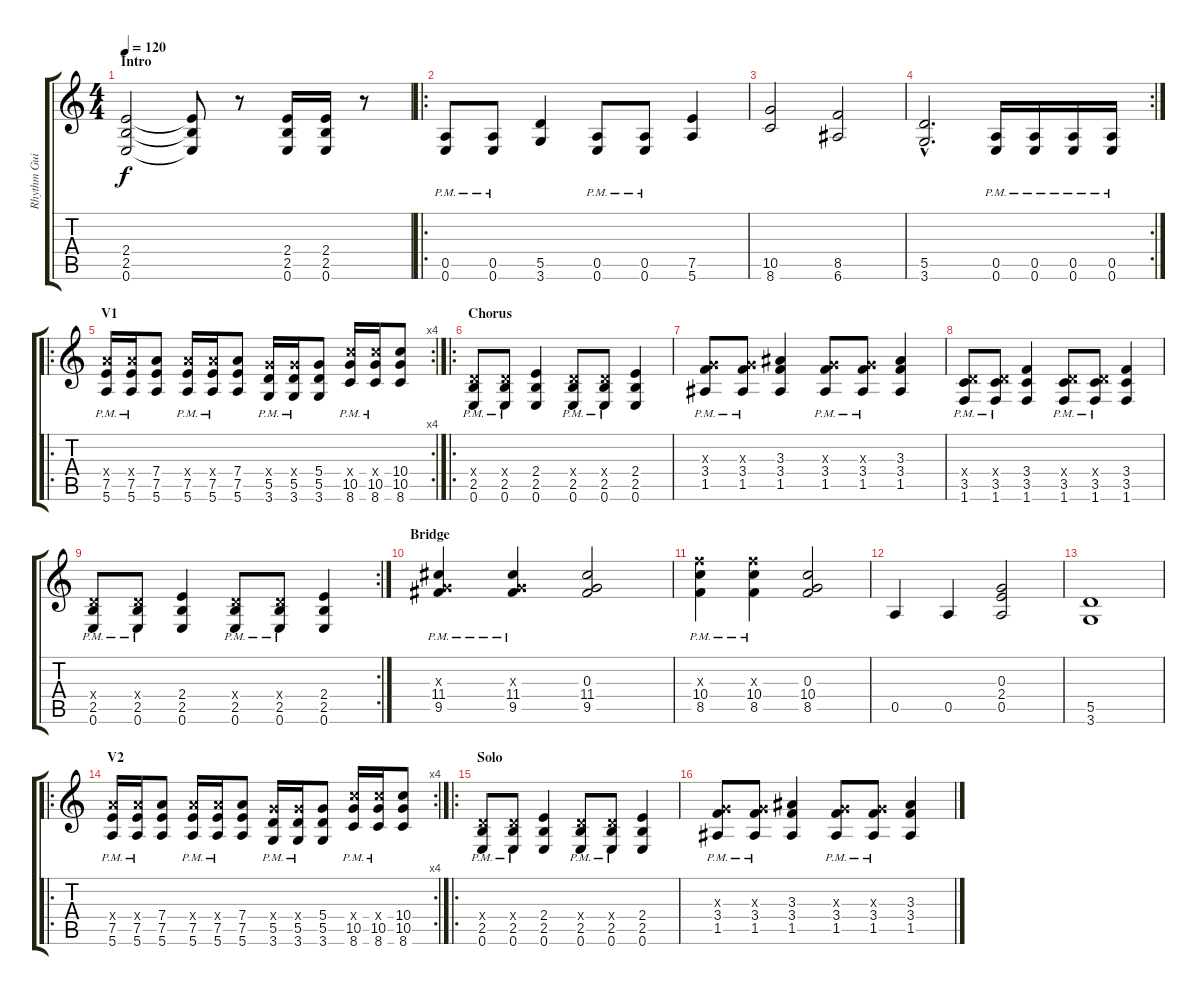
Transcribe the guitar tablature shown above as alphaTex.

\track ("Rhythm Guitar" "Rhythm Gui") {instrument distortionguitar}
\staff {score tabs}
\tuning (E4 B3 G3 D3 A2 E2) {hide}
\ts (4 4)
\section ("" "Intro")
\tempo 120
\clef g2
\ks c
(2.4 2.5 0.6).2{dy f instrument distortionguitar} (2.4{t} 2.5{t} 0.6{t}).8 r.8 (2.4 2.5 0.6).16 (2.4 2.5 0.6).16 r.8 |
\ro
(0.5{pm} 0.6{pm}).8 (0.5{pm} 0.6{pm}).8 (5.5 3.6).4 (0.5{pm} 0.6{pm}).8 (0.5{pm} 0.6{pm}).8 (7.5 5.6).4 |
(10.5 8.6).2 (8.5 6.6).2 |
\rc 2
(5.5{hac} 3.6{hac}).2{d} (0.5{pm} 0.6{pm}).16 (0.5{pm} 0.6{pm}).16 (0.5{pm} 0.6{pm}).16 (0.5{pm} 0.6{pm}).16 |
\ro
\rc 4
\section ("" "V1")
(7.4{x} 7.5{pm} 5.6{pm}).16 (7.4{x} 7.5{pm} 5.6{pm}).16 (7.4 7.5 5.6).8 (7.4{x} 7.5{pm} 5.6{pm}).16 (7.4{x} 7.5{pm} 5.6{pm}).16 (7.4 7.5 5.6).8 (5.4{x} 5.5{pm} 3.6{pm}).16 (5.4{x} 5.5{pm} 3.6{pm}).16 (5.4 5.5 3.6).8 (10.4{x} 10.5{pm} 8.6{pm}).16 (10.4{x} 10.5{pm} 8.6{pm}).16 (10.4 10.5 8.6).8 |
\ro
\section ("" "Chorus")
(0.4{x} 2.5{pm} 0.6{pm}).8 (0.4{x} 2.5{pm} 0.6{pm}).8 (2.4 2.5 0.6).4 (0.4{x} 2.5{pm} 0.6{pm}).8 (0.4{x} 2.5{pm} 0.6{pm}).8 (2.4 2.5 0.6).4 |
(0.3{x} 3.4{pm} 1.5{pm}).8 (0.3{x} 3.4{pm} 1.5{pm}).8 (3.3 3.4 1.5).4 (0.3{x} 3.4{pm} 1.5{pm}).8 (0.3{x} 3.4{pm} 1.5{pm}).8 (3.3 3.4 1.5).4 |
(0.4{x} 3.5{pm} 1.6{pm}).8 (0.4{x} 3.5{pm} 1.6{pm}).8 (3.4 3.5 1.6).4 (0.4{x} 3.5{pm} 1.6{pm}).8 (0.4{x} 3.5{pm} 1.6{pm}).8 (3.4 3.5 1.6).4 |
\rc 2
(0.4{x} 2.5{pm} 0.6{pm}).8 (0.4{x} 2.5{pm} 0.6{pm}).8 (2.4 2.5 0.6).4 (0.4{x} 2.5{pm} 0.6{pm}).8 (0.4{x} 2.5{pm} 0.6{pm}).8 (2.4 2.5 0.6).4 |
\section ("" "Bridge")
(0.3{x} 11.4{pm} 9.5{pm}).4 (0.3{x} 11.4{pm} 9.5{pm}).4 (0.3 11.4 9.5).2 |
(10.3{x} 10.4{pm} 8.5{pm}).4 (10.3{x} 10.4{pm} 8.5{pm}).4 (0.3 10.4 8.5).2 |
0.5.4 0.5.4 (0.3 2.4 0.5).2 |
(5.5 3.6).1 |
\ro
\rc 4
\section ("" "V2")
(7.4{x} 7.5{pm} 5.6{pm}).16 (7.4{x} 7.5{pm} 5.6{pm}).16 (7.4 7.5 5.6).8 (7.4{x} 7.5{pm} 5.6{pm}).16 (7.4{x} 7.5{pm} 5.6{pm}).16 (7.4 7.5 5.6).8 (5.4{x} 5.5{pm} 3.6{pm}).16 (5.4{x} 5.5{pm} 3.6{pm}).16 (5.4 5.5 3.6).8 (10.4{x} 10.5{pm} 8.6{pm}).16 (10.4{x} 10.5{pm} 8.6{pm}).16 (10.4 10.5 8.6).8 |
\ro
\section ("" "Solo")
(0.4{x} 2.5{pm} 0.6{pm}).8 (0.4{x} 2.5{pm} 0.6{pm}).8 (2.4 2.5 0.6).4 (0.4{x} 2.5{pm} 0.6{pm}).8 (0.4{x} 2.5{pm} 0.6{pm}).8 (2.4 2.5 0.6).4 |
(0.3{x} 3.4{pm} 1.5{pm}).8 (0.3{x} 3.4{pm} 1.5{pm}).8 (3.3 3.4 1.5).4 (0.3{x} 3.4{pm} 1.5{pm}).8 (0.3{x} 3.4{pm} 1.5{pm}).8 (3.3 3.4 1.5).4
